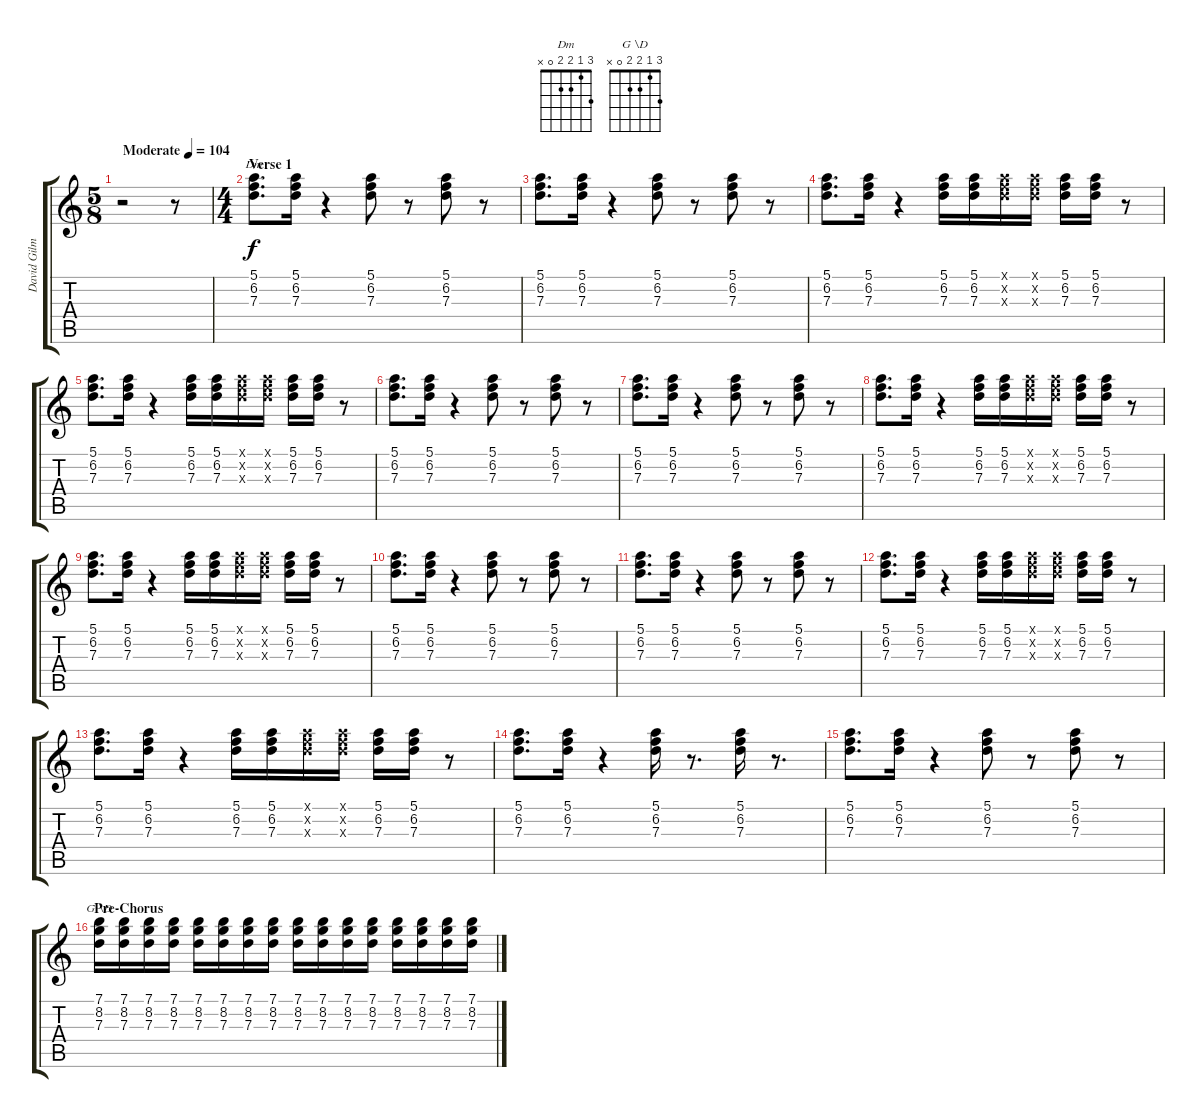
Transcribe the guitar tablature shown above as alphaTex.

\track ("David Gilmour | Fender Stratocaster #00" "David Gilm") {instrument electricguitarclean}
\staff {score tabs}
\tuning (E4 B3 G3 D3 A2 E2) {hide}
\chord ("Dm" 3 1 2 2 0 x)
\chord ("G \\D" 3 1 2 2 0 x)
\ts (5 8)
\tempo (104 "Moderate")
\clef g2
\ks c
r.2{dy f instrument electricguitarclean} r.8 |
\ts (4 4)
\section ("" "Verse 1")
(5.1 6.2 7.3).8{d ch "Dm"} (5.1 6.2 7.3).16 r.4 (5.1 6.2 7.3).8 r.8 (5.1 6.2 7.3).8 r.8 |
(5.1 6.2 7.3).8{d} (5.1 6.2 7.3).16 r.4 (5.1 6.2 7.3).8 r.8 (5.1 6.2 7.3).8 r.8 |
(5.1 6.2 7.3).8{d} (5.1 6.2 7.3).16 r.4 (5.1 6.2 7.3).16 (5.1 6.2 7.3).16 (5.1{x} 6.2{x} 7.3{x}).16 (5.1{x} 6.2{x} 7.3{x}).16 (5.1 6.2 7.3).16 (5.1 6.2 7.3).16 r.8 |
(5.1 6.2 7.3).8{d} (5.1 6.2 7.3).16 r.4 (5.1 6.2 7.3).16 (5.1 6.2 7.3).16 (5.1{x} 6.2{x} 7.3{x}).16 (5.1{x} 6.2{x} 7.3{x}).16 (5.1 6.2 7.3).16 (5.1 6.2 7.3).16 r.8 |
(5.1 6.2 7.3).8{d} (5.1 6.2 7.3).16 r.4 (5.1 6.2 7.3).8 r.8 (5.1 6.2 7.3).8 r.8 |
(5.1 6.2 7.3).8{d} (5.1 6.2 7.3).16 r.4 (5.1 6.2 7.3).8 r.8 (5.1 6.2 7.3).8 r.8 |
(5.1 6.2 7.3).8{d} (5.1 6.2 7.3).16 r.4 (5.1 6.2 7.3).16 (5.1 6.2 7.3).16 (5.1{x} 6.2{x} 7.3{x}).16 (5.1{x} 6.2{x} 7.3{x}).16 (5.1 6.2 7.3).16 (5.1 6.2 7.3).16 r.8 |
(5.1 6.2 7.3).8{d} (5.1 6.2 7.3).16 r.4 (5.1 6.2 7.3).16 (5.1 6.2 7.3).16 (5.1{x} 6.2{x} 7.3{x}).16 (5.1{x} 6.2{x} 7.3{x}).16 (5.1 6.2 7.3).16 (5.1 6.2 7.3).16 r.8 |
(5.1 6.2 7.3).8{d} (5.1 6.2 7.3).16 r.4 (5.1 6.2 7.3).8 r.8 (5.1 6.2 7.3).8 r.8 |
(5.1 6.2 7.3).8{d} (5.1 6.2 7.3).16 r.4 (5.1 6.2 7.3).8 r.8 (5.1 6.2 7.3).8 r.8 |
(5.1 6.2 7.3).8{d} (5.1 6.2 7.3).16 r.4 (5.1 6.2 7.3).16 (5.1 6.2 7.3).16 (5.1{x} 6.2{x} 7.3{x}).16 (5.1{x} 6.2{x} 7.3{x}).16 (5.1 6.2 7.3).16 (5.1 6.2 7.3).16 r.8 |
(5.1 6.2 7.3).8{d} (5.1 6.2 7.3).16 r.4 (5.1 6.2 7.3).16 (5.1 6.2 7.3).16 (5.1{x} 6.2{x} 7.3{x}).16 (5.1{x} 6.2{x} 7.3{x}).16 (5.1 6.2 7.3).16 (5.1 6.2 7.3).16 r.8 |
(5.1 6.2 7.3).8{d} (5.1 6.2 7.3).16 r.4 (5.1 6.2 7.3).16 r.8{d} (5.1 6.2 7.3).16 r.8{d} |
(5.1 6.2 7.3).8{d} (5.1 6.2 7.3).16 r.4 (5.1 6.2 7.3).8 r.8 (5.1 6.2 7.3).8 r.8 |
\section ("" "Pre-Chorus")
(7.1 8.2 7.3).16{ch "G \\D"} (7.1 8.2 7.3).16 (7.1 8.2 7.3).16 (7.1 8.2 7.3).16 (7.1 8.2 7.3).16 (7.1 8.2 7.3).16 (7.1 8.2 7.3).16 (7.1 8.2 7.3).16 (7.1 8.2 7.3).16 (7.1 8.2 7.3).16 (7.1 8.2 7.3).16 (7.1 8.2 7.3).16 (7.1 8.2 7.3).16 (7.1 8.2 7.3).16 (7.1 8.2 7.3).16 (7.1 8.2 7.3).16
